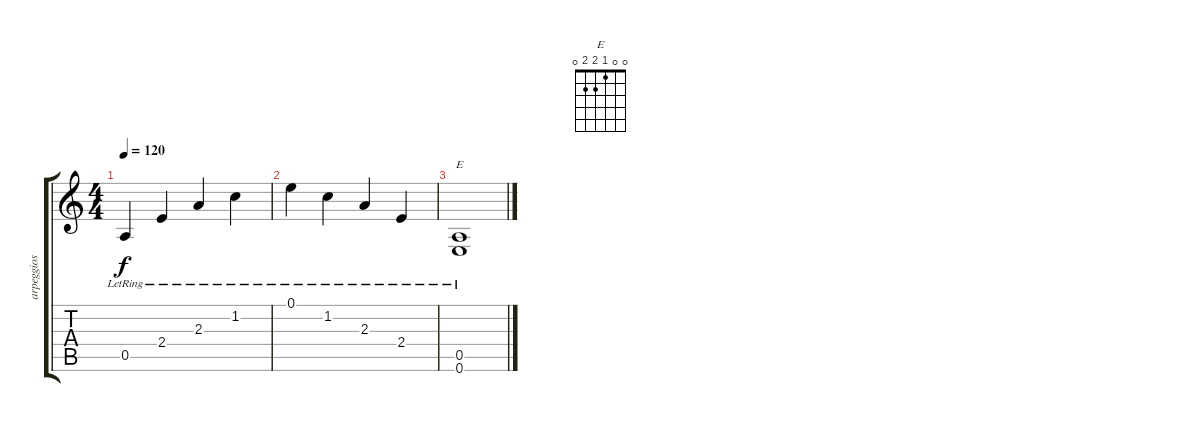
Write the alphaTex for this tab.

\track ("arpeggios" "arpeggios") {instrument acousticguitarnylon}
\staff {score tabs}
\tuning (E4 B3 G3 D3 A2 E2) {hide}
\chord ("E" 0 0 1 2 2 0)
\ts (4 4)
\tempo 120
\clef g2
\ks c
0.5{lr}.4{dy f} 2.4{lr}.4 2.3{lr}.4 1.2{lr}.4 |
0.1{lr}.4 1.2{lr}.4 2.3{lr}.4 2.4{lr}.4 |
(0.5 0.6{lr}).1{ch "E"}
